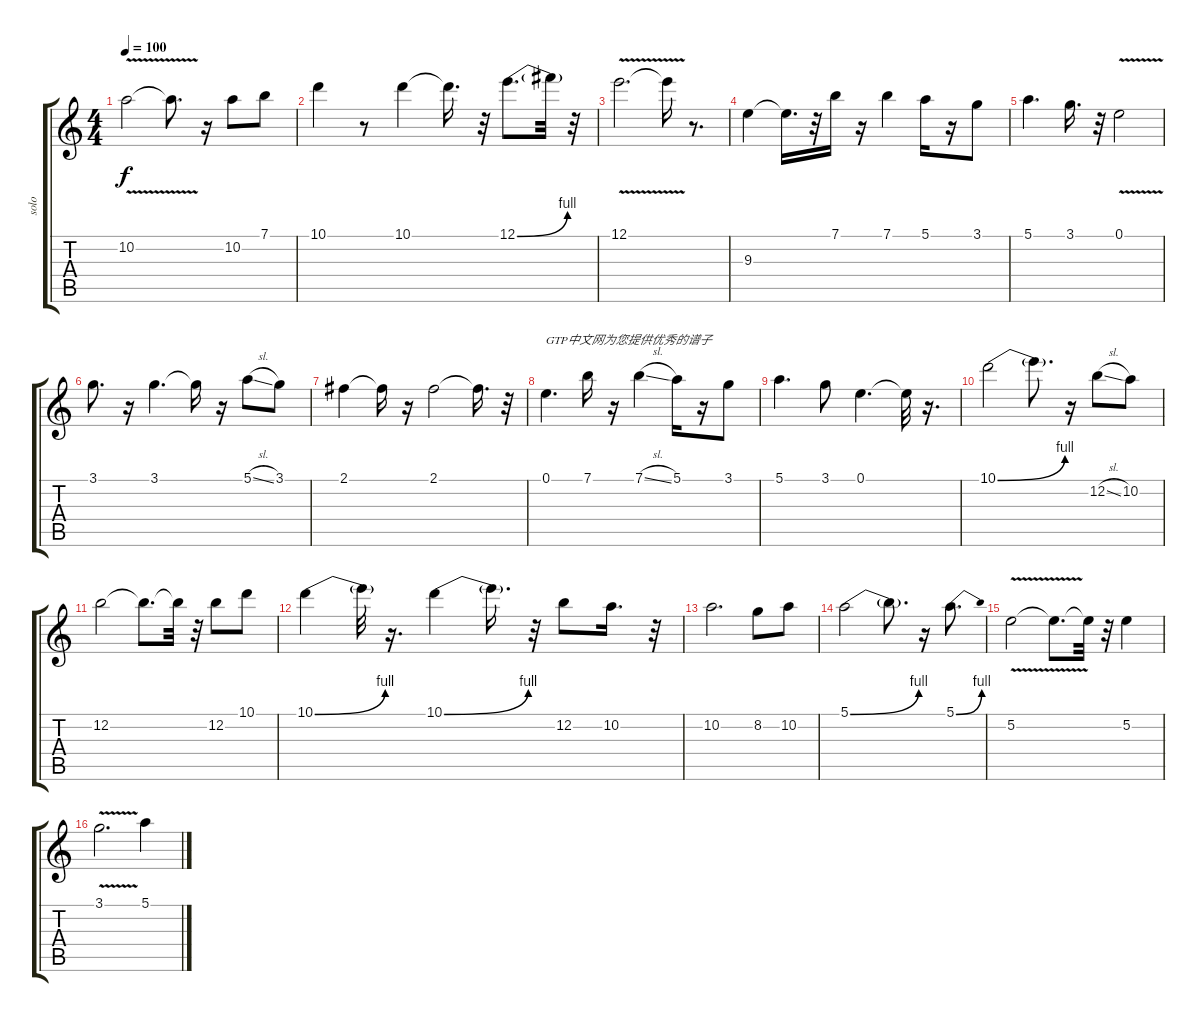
\track ("solo" "solo") {instrument overdrivenguitar}
\staff {score tabs}
\tuning (E4 B3 G3 D3 A2 E2) {hide}
\ts (4 4)
\tempo 100
\clef g2
\ks c
10.2{v}.2{dy f} 10.2{t}.8{d} r.16 10.2.8 7.1.8 |
10.1.4 r.8 10.1.4 10.1{t}.16{d} r.32 12.1{be (bend 0 0 60 4)}.8{d} 12.1{t}.32 r.32 |
12.1{v}.2{d} 12.1{t}.16 r.8{d} |
9.3.4 9.3{t}.16{d} r.32 7.1.16 r.16 7.1.4 5.1.16 r.16 3.1.8 |
5.1.4{d} 3.1.16{d} r.32 0.1{v}.2 |
3.1.8{d} r.16 3.1.4{d} 3.1{t}.16 r.16 5.1{sl}.8 3.1.8 |
2.1.4 2.1{t}.16 r.16 2.1.2 2.1{t}.16{d} r.32 |
0.1.4{d txt "GTP中文网为您提供优秀的谱子"} 7.1.16 r.16 7.1{sl}.4 5.1.16 r.16 3.1.8 |
5.1.4{d} 3.1.8 0.1.4{d} 0.1{t}.32 r.16{d} |
10.1{be (bend 0 0 60 4)}.2 10.1{t}.8{d} r.16 12.2{sl}.8 10.2.8 |
12.2.2 12.2{t}.8{d} 12.2{t}.32 r.32 12.2.8 10.1.8 |
10.1{be (bend 0 0 60 4)}.4 10.1{t}.32 r.16{d} 10.1{be (bend 0 0 60 4)}.4 10.1{t}.16{d} r.32 12.2.8 10.2.16{d} r.32 |
10.2.2{d} 8.2.8 10.2.8 |
5.1{be (bend 0 0 60 4)}.2 5.1{t}.8{d} r.16 5.1{be (bend 0 0 60 4)}.8{d} |
5.2{v}.2 5.2{t}.8{d} 5.2{t}.32 r.32 5.2.4 |
3.1{v}.2{d} 5.1{sl}.4
